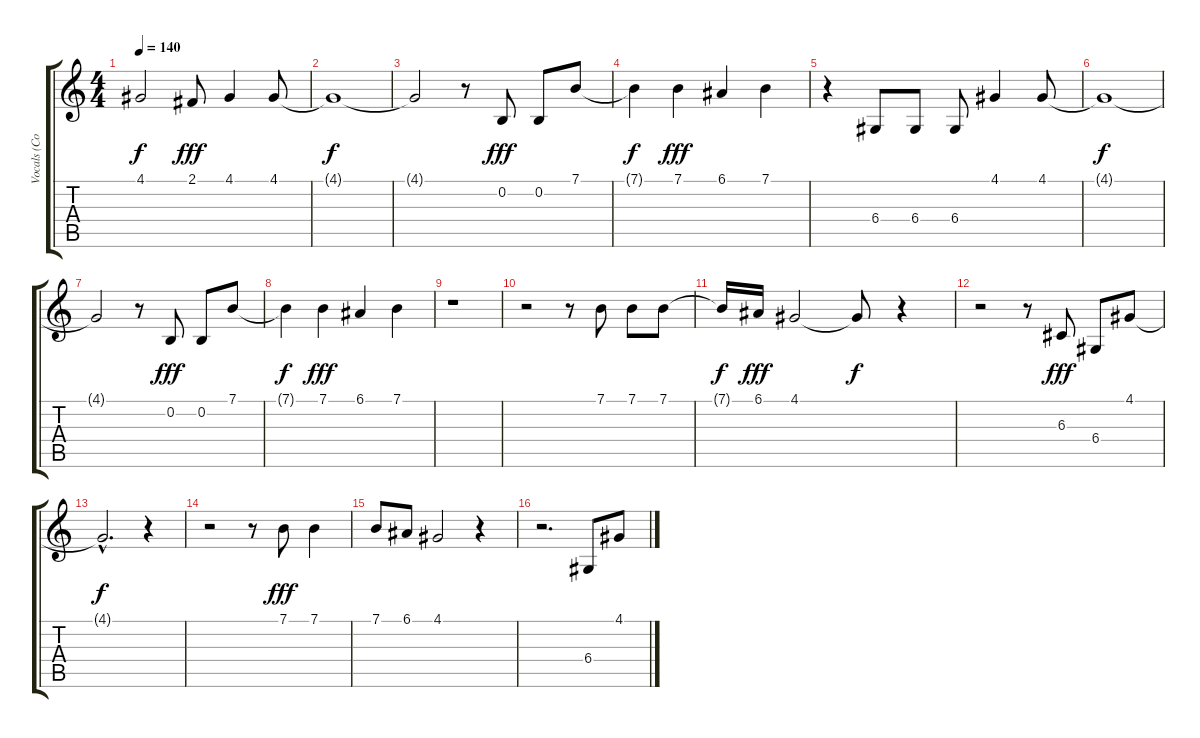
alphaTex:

\track ("Vocals (Corin)" "Vocals (Co") {instrument synthvoice}
\staff {score tabs}
\tuning (E4 B3 G3 D3 A2 E2) {hide}
\ts (4 4)
\tempo 140
\clef g2
\ks c
4.1{t}.2{dy f} 2.1.8{dy fff} 4.1.4 4.1.8 |
4.1{t}.1{dy f} |
4.1{t}.2 r.8 0.2.8{dy fff} 0.2.8 7.1.8 |
7.1{t}.4{dy f} 7.1.4{dy fff} 6.1.4 7.1.4 |
r.4 6.4.8 6.4.8 6.4.8 4.1.4 4.1.8 |
4.1{t}.1{dy f} |
4.1{t}.2 r.8 0.2.8{dy fff} 0.2.8 7.1.8 |
7.1{t}.4{dy f} 7.1.4{dy fff} 6.1.4 7.1.4 |
r.1 |
r.2 r.8 7.1.8 7.1.8 7.1.8 |
7.1{t}.16{dy f} 6.1.16{dy fff} 4.1.2 4.1{t}.8{dy f} r.4 |
r.2 r.8 6.3.8{dy fff} 6.4.8 4.1.8 |
4.1{hac t}.2{d dy f} r.4 |
r.2 r.8 7.1.8{dy fff} 7.1.4 |
7.1.8 6.1.8 4.1.2 r.4 |
r.2{d} 6.4.8 4.1.8
